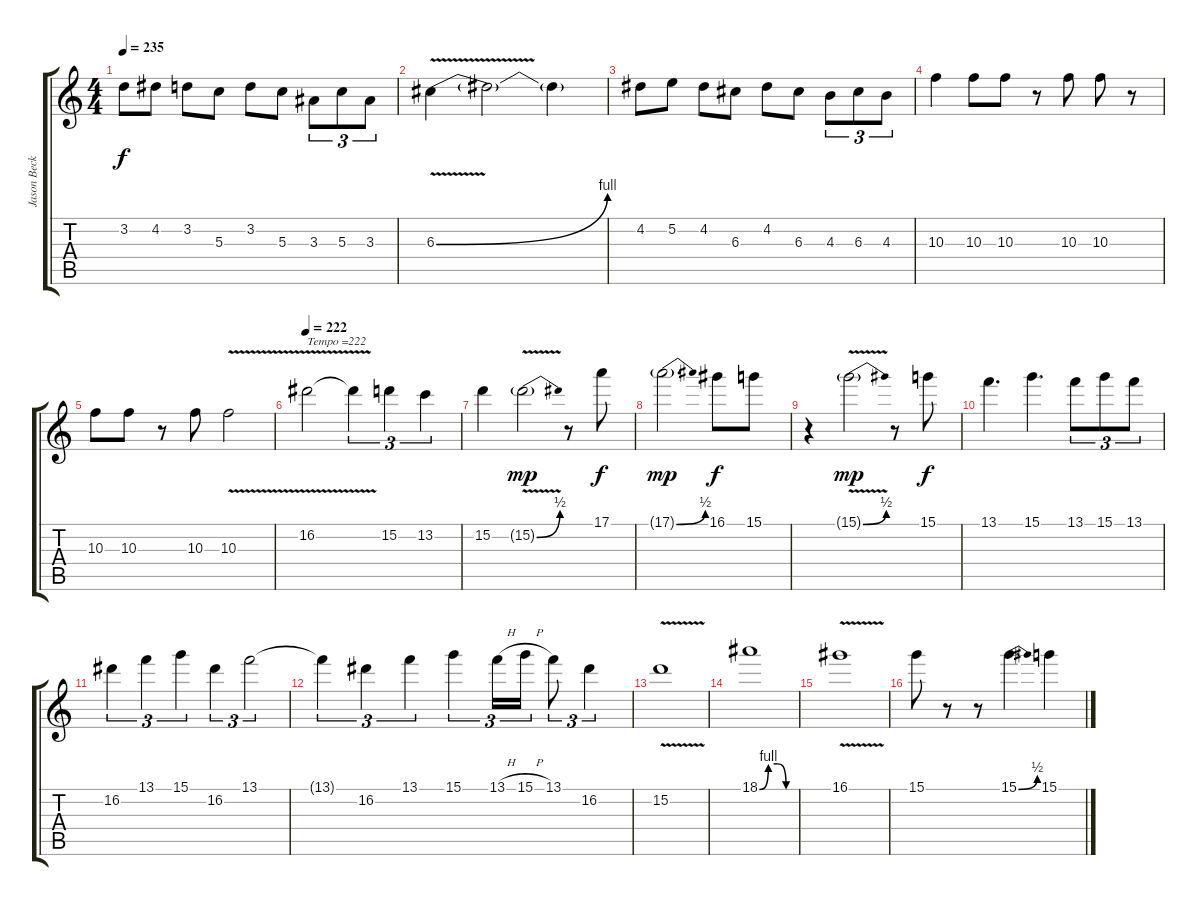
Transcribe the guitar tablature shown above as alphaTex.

\track ("Jason Becker" "Jason Beck") {instrument distortionguitar}
\staff {score tabs}
\tuning (E4 B3 G3 D3 A2 E2) {hide}
\ts (4 4)
\tempo 235
\clef g2
\ks c
3.2.8{dy f} 4.2.8 3.2.8 5.3.8 3.2.8 5.3.8 3.3.8{tu (3 2)} 5.3.8{tu (3 2)} 3.3.8{tu (3 2)} |
6.3{be (bend 0 0 60 4) v}.4 6.3{t}.2 6.3{t}.4 |
4.2.8 5.2.8 4.2.8 6.3.8 4.2.8 6.3.8 4.3.8{tu (3 2)} 6.3.8{tu (3 2)} 4.3.8{tu (3 2)} |
10.3.4 10.3.8 10.3.8 r.8 10.3.8 10.3.8 r.8 |
10.3.8 10.3.8 r.8 10.3.8 10.3{v}.2 |
\tempo 222
16.2{v}.2{txt "Tempo =222"} 16.2{t}.4{tu (3 2)} 15.2.4{tu (3 2)} 13.2.4{tu (3 2)} |
15.2.4 15.2{be (bend 0 0 60 2) v g}.2{dy mp} r.8 17.1.8{dy f} |
17.1{be (bend 0 0 60 2) g}.2{d dy mp} 16.1.8{dy f} 15.1.8 |
r.4 15.1{be (bend 0 0 60 2) v g}.2{dy mp} r.8 15.1.8{dy f} |
13.1.4{d} 15.1.4{d} 13.1.8{tu (3 2)} 15.1.8{tu (3 2)} 13.1.8{tu (3 2)} |
16.2.4{tu (3 2)} 13.1.4{tu (3 2)} 15.1.4{tu (3 2)} 16.2.4{tu (3 2)} 13.1.2{tu (3 2)} |
13.1{t}.4{tu (3 2)} 16.2.4{tu (3 2)} 13.1.4{tu (3 2)} 15.1.4{tu (3 2)} 13.1{h}.16{tu (3 2)} 15.1{h}.16{tu (3 2)} 13.1.8{tu (3 2)} 16.2.4{tu (3 2)} |
15.2{v}.1 |
18.1{be (custom 0 0 15 4 30 4 45 0 60 0)}.1 |
16.1{v}.1 |
15.1.8 r.8 r.8 15.1{be (bend 0 0 60 2)}.4{d} 15.1.4
